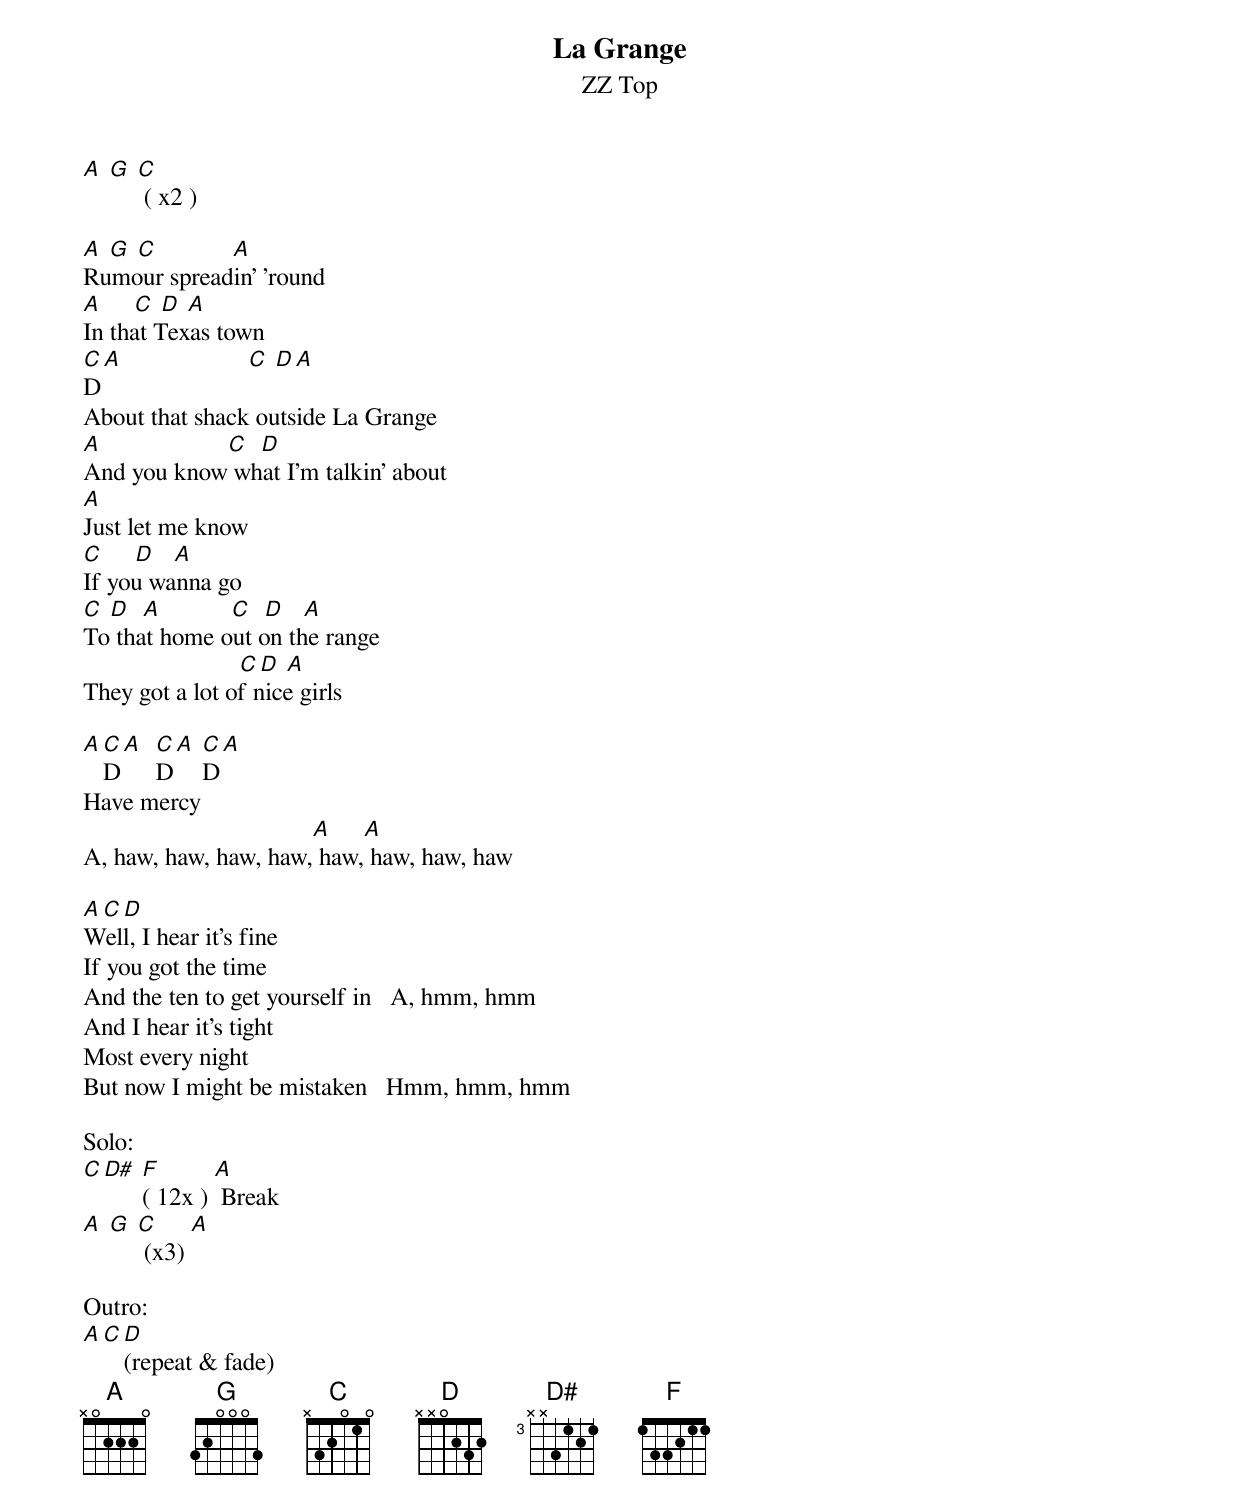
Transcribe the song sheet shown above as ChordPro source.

{t: La Grange}
{st: ZZ Top}
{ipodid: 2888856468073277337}

[A] [G] [C] ( x2 )

[A] [G] [C]            [A]
Rumour spreadin' 'round
[A]     [C] [D] [A]
In that Texas town
[C]D[A]                    [C] [D][A]
About that shack outside La Grange
[A]                    [C]  [D]
And you know what I'm talkin' about
[A]
Just let me know
[C]     [D]   [A]
If you wanna go
[C] [D]  [A]           [C]  [D]   [A]
To that home out on the range
                         [C][D] [A]
They got a lot of nice girls

[A][C]D[A]  [C]D[A] [C]D[A]
Have mercy
A, haw, haw, haw, haw,[A] haw,[A] haw, haw, haw

[A][C][D]
Well, I hear it's fine
If you got the time
And the ten to get yourself in   A, hmm, hmm
And I hear it's tight
Most every night
But now I might be mistaken   Hmm, hmm, hmm

Solo:
[C][D#] [F]( 12x ) [A] Break
[A] [G] [C] (x3) [A]

Outro:
[A][C][D](repeat & fade)
